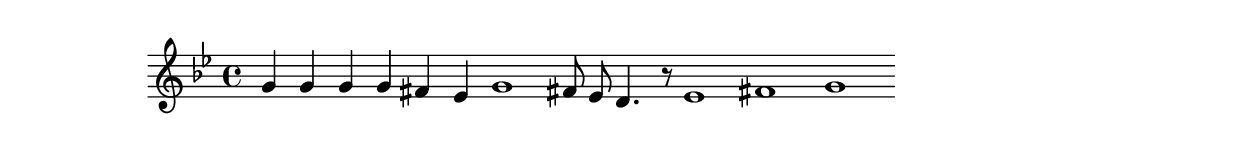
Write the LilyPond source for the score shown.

%% Do not edit this file; it is automatically
%% generated from LSR http://lsr.dsi.unimi.it
%% This file is in the public domain.
\version "2.12.2"

\header {
  lsrtags = "world-music"

%% Translation of GIT committish: fa19277d20f8ab0397c560eb0e7b814bd804ecec
  texidoces = "
Para las improvisaciones o @emph{taqasim} que son libres durante unos
momentos, se puede omitir la indicación de compás y se puede usar
@code{\\cadenzaOn}.  Podría ser necesario ajustar el estilo de
alteraciones accidentales, porque la ausencia de líneas divisorias
hará que la alteración aparezca una sola vez.  He aquí un ejemplo de
cómo podría ser el comienzo de una improvisación @emph{hijaz}:

"
doctitlees = "Improvisación de música árabe"


%% Translation of GIT committish: 0a868be38a775ecb1ef935b079000cebbc64de40
  texidocde = "
Bei Improvisation oder @emph{taqasim}, die zeitlich frei gespielt
werden, kann die Taktart ausgelassen werden und @code{\\cadenzaOn}
kann eingesetzt werden.  Es kann nötig sein, den Versetzungszeichenstil
anzupassen, weil sonst die Versetzungszeichen nur einmal ausgegeben
werden, da keine Taktlinien gesetzt sind.  Hier ein Beispiel, wie
der Beginn einer @emph{hijaz}-Improvisation aussehen könnte:

"

  doctitlede = "Arabische Improvisation"

  texidoc = "
For improvisations or taqasim which are temporarily free, the time
signature can be omitted and @code{\\cadenzaOn} can be used.  Adjusting
the accidental style might be required, since the absence of bar lines
will cause the accidental to be marked only once.  Here is an example
of what could be the start of a hijaz improvisation:

"
  doctitle = "Arabic improvisation"
} % begin verbatim

\include "arabic.ly"

\relative sol' {
  \key re \kurd
  #(set-accidental-style 'forget)
  \cadenzaOn
  sol4 sol sol sol fad mib sol1 fad8 mib re4. r8 mib1 fad sol
}
